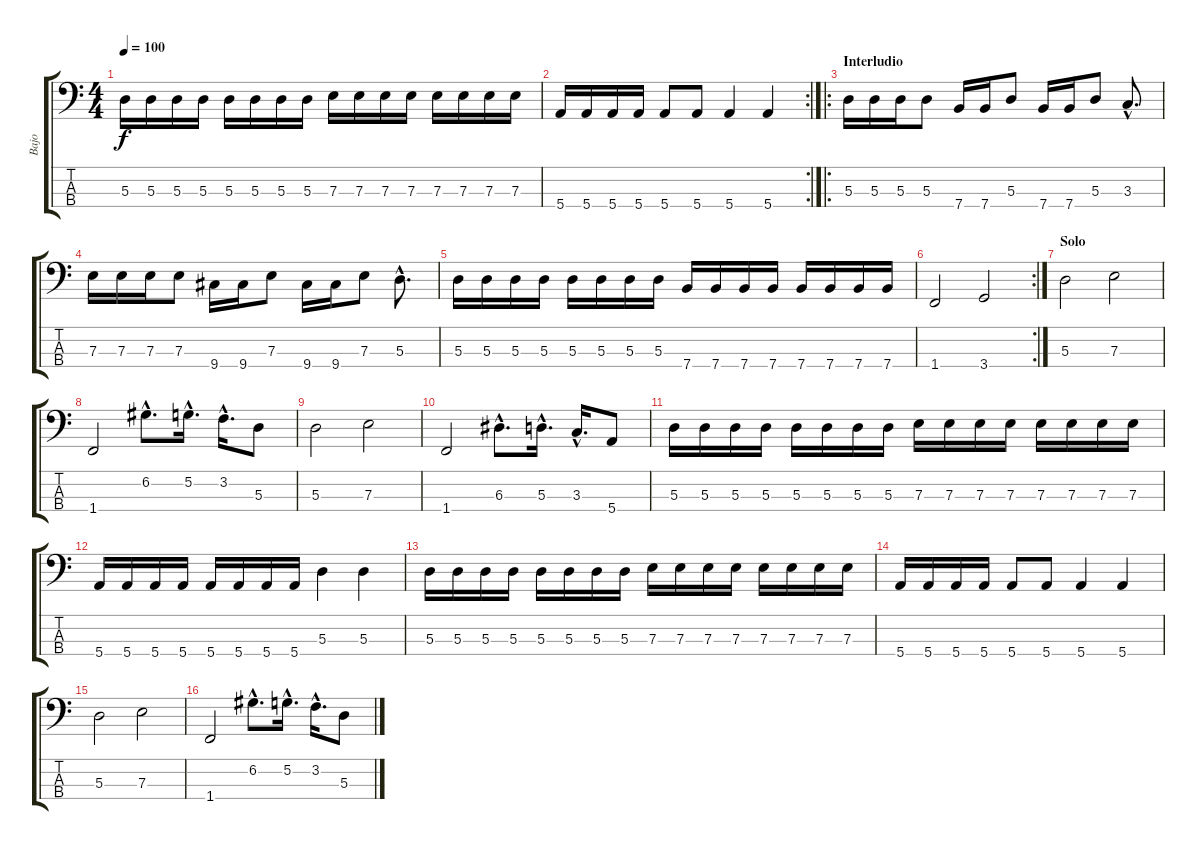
\track ("Bajo" "Bajo") {instrument electricbasspick}
\staff {score tabs}
\tuning (G2 D2 A1 E1) {hide}
\ts (4 4)
\tempo 100
\clef f4
\ks c
5.3.16{dy f} 5.3.16 5.3.16 5.3.16 5.3.16 5.3.16 5.3.16 5.3.16 7.3.16 7.3.16 7.3.16 7.3.16 7.3.16 7.3.16 7.3.16 7.3.16 |
\rc 2
5.4.16 5.4.16 5.4.16 5.4.16 5.4.8 5.4.8 5.4.4 5.4.4 |
\ro
\section ("" "Interludio")
5.3.16 5.3.16 5.3.16 5.3.8 7.4.16 7.4.16 5.3.8 7.4.16 7.4.16 5.3.8 3.3{hac}.8{d} |
7.3.16 7.3.16 7.3.16 7.3.8 9.4.16 9.4.16 7.3.8 9.4.16 9.4.16 7.3.8 5.3{hac}.8{d} |
5.3.16 5.3.16 5.3.16 5.3.16 5.3.16 5.3.16 5.3.16 5.3.16 7.4.16 7.4.16 7.4.16 7.4.16 7.4.16 7.4.16 7.4.16 7.4.16 |
\rc 2
1.4.2 3.4.2 |
\section ("" "Solo")
5.3.2 7.3.2 |
1.4.2 6.2{hac}.8{d} 5.2{hac}.16{d} 3.2{hac}.16{d} 5.3.8 |
5.3.2 7.3.2 |
1.4.2 6.3{hac}.8{d} 5.3{hac}.16{d} 3.3{hac}.16{d} 5.4.8 |
5.3.16 5.3.16 5.3.16 5.3.16 5.3.16 5.3.16 5.3.16 5.3.16 7.3.16 7.3.16 7.3.16 7.3.16 7.3.16 7.3.16 7.3.16 7.3.16 |
5.4.16 5.4.16 5.4.16 5.4.16 5.4.16 5.4.16 5.4.16 5.4.16 5.3.4 5.3.4 |
5.3.16 5.3.16 5.3.16 5.3.16 5.3.16 5.3.16 5.3.16 5.3.16 7.3.16 7.3.16 7.3.16 7.3.16 7.3.16 7.3.16 7.3.16 7.3.16 |
5.4.16 5.4.16 5.4.16 5.4.16 5.4.8 5.4.8 5.4.4 5.4.4 |
5.3.2 7.3.2 |
1.4.2 6.2{hac}.8{d} 5.2{hac}.16{d} 3.2{hac}.16{d} 5.3.8
